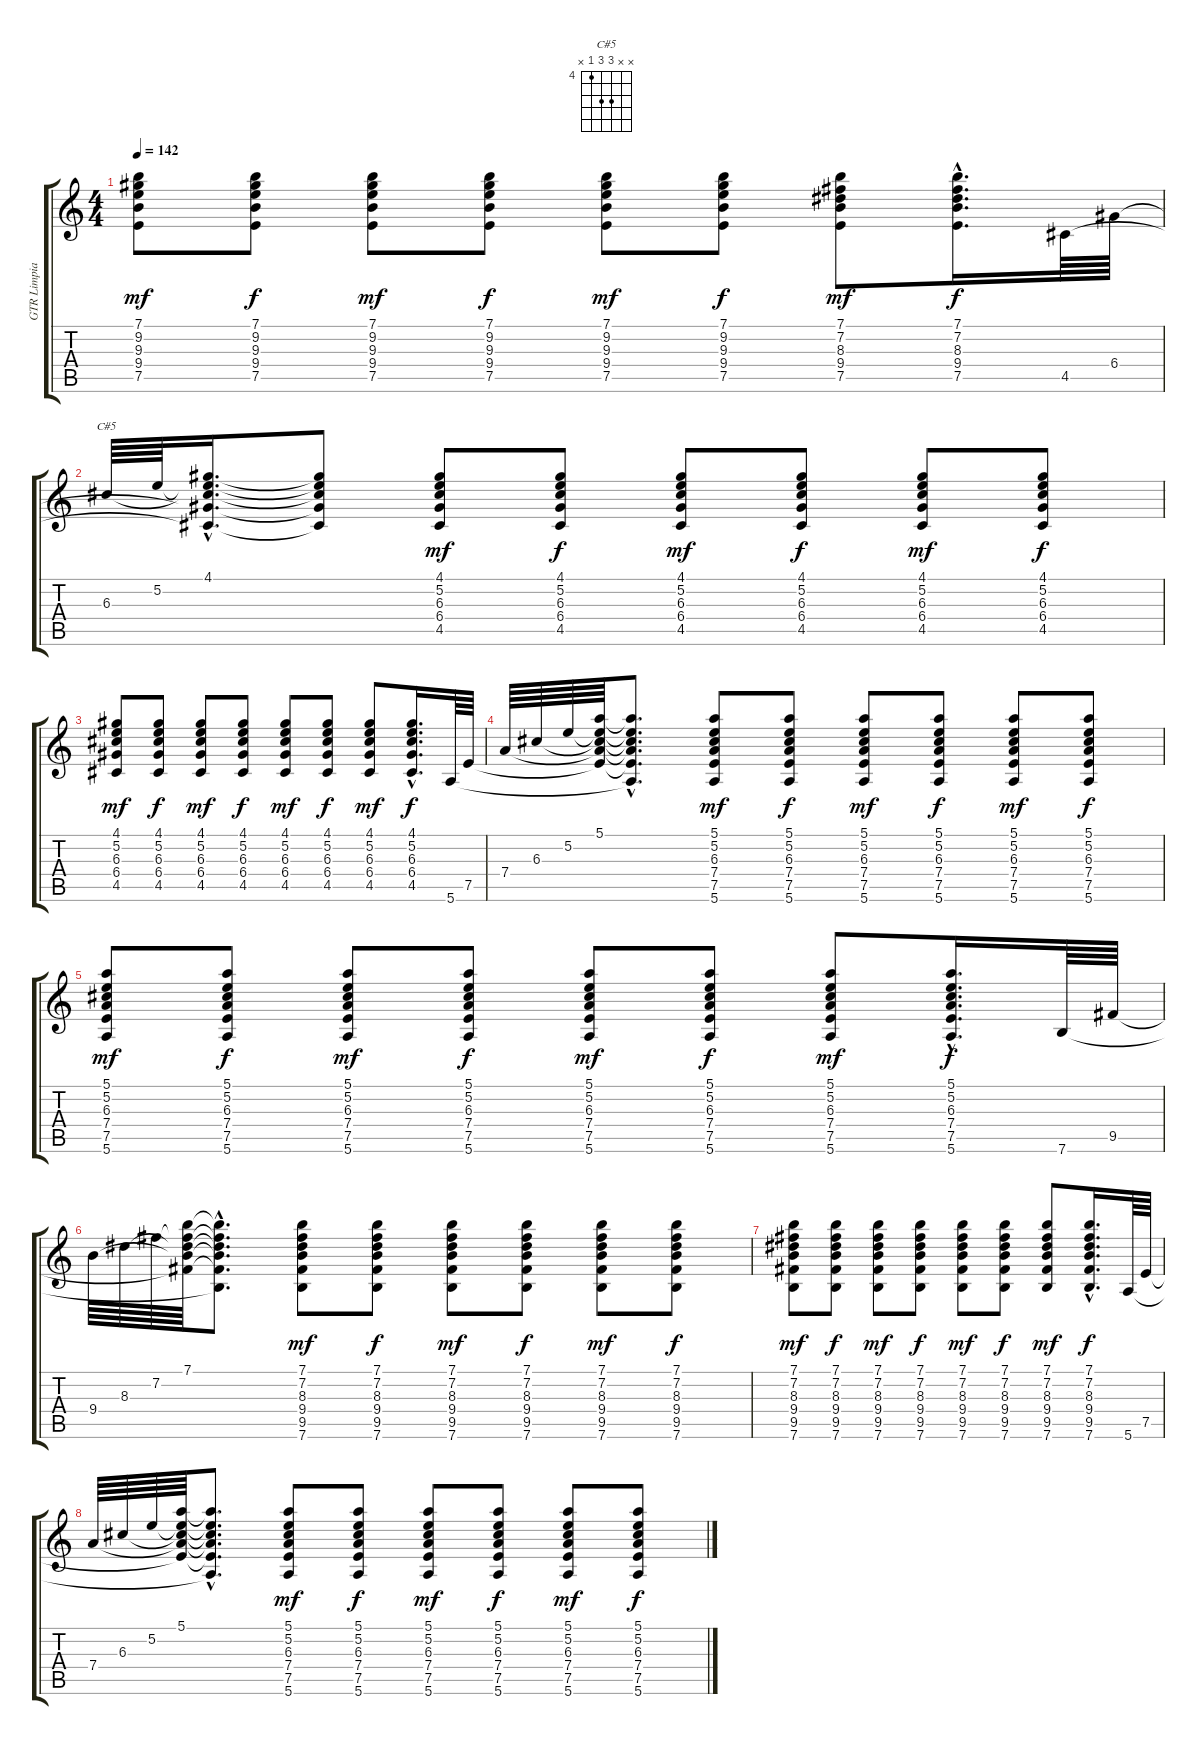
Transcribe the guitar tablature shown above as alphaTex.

\track ("GTR Limpia" "GTR Limpia") {instrument acousticguitarsteel}
\staff {score tabs}
\tuning (E4 B3 G3 D3 A2 E2) {hide}
\chord ("C#5" x x 6 6 4 x) {firstfret 4}
\ts (4 4)
\tempo 142
\clef g2
\ks c
(7.1 9.2 9.3 9.4 7.5).8{dy mf} (7.1 9.2 9.3 9.4 7.5).8{dy f} (7.1 9.2 9.3 9.4 7.5).8{dy mf} (7.1 9.2 9.3 9.4 7.5).8{dy f} (7.1 9.2 9.3 9.4 7.5).8{dy mf} (7.1 9.2 9.3 9.4 7.5).8{dy f} (7.1 7.2 8.3 9.4 7.5).8{dy mf} (7.1{hac} 7.2{hac} 8.3{hac} 9.4{hac} 7.5{hac}).16{d dy f} 4.5.64 6.4.64 |
6.3.64{ch "C#5"} 5.2.64 (4.1{hac} 5.2{hac t} 6.3{hac t} 6.4{hac t} 4.5{hac t}).16{d} (4.1{t} 5.2{t} 6.3{t} 6.4{t} 4.5{t}).8 (4.1 5.2 6.3 6.4 4.5).8{dy mf} (4.1 5.2 6.3 6.4 4.5).8{dy f} (4.1 5.2 6.3 6.4 4.5).8{dy mf} (4.1 5.2 6.3 6.4 4.5).8{dy f} (4.1 5.2 6.3 6.4 4.5).8{dy mf} (4.1 5.2 6.3 6.4 4.5).8{dy f} |
(4.1 5.2 6.3 6.4 4.5).8{dy mf} (4.1 5.2 6.3 6.4 4.5).8{dy f} (4.1 5.2 6.3 6.4 4.5).8{dy mf} (4.1 5.2 6.3 6.4 4.5).8{dy f} (4.1 5.2 6.3 6.4 4.5).8{dy mf} (4.1 5.2 6.3 6.4 4.5).8{dy f} (4.1 5.2 6.3 6.4 4.5).8{dy mf} (4.1{hac} 5.2{hac} 6.3{hac} 6.4{hac} 4.5{hac}).16{d dy f} 5.6.64 7.5.64 |
7.4.64 6.3.64 5.2.64 (5.1 5.2{t} 6.3{t} 7.4{t} 7.5{t}).64 (5.1{hac t} 5.2{hac t} 6.3{hac t} 7.4{hac t} 7.5{hac t} 5.6{hac t}).8{d} (5.1 5.2 6.3 7.4 7.5 5.6).8{dy mf} (5.1 5.2 6.3 7.4 7.5 5.6).8{dy f} (5.1 5.2 6.3 7.4 7.5 5.6).8{dy mf} (5.1 5.2 6.3 7.4 7.5 5.6).8{dy f} (5.1 5.2 6.3 7.4 7.5 5.6).8{dy mf} (5.1 5.2 6.3 7.4 7.5 5.6).8{dy f} |
(5.1 5.2 6.3 7.4 7.5 5.6).8{dy mf} (5.1 5.2 6.3 7.4 7.5 5.6).8{dy f} (5.1 5.2 6.3 7.4 7.5 5.6).8{dy mf} (5.1 5.2 6.3 7.4 7.5 5.6).8{dy f} (5.1 5.2 6.3 7.4 7.5 5.6).8{dy mf} (5.1 5.2 6.3 7.4 7.5 5.6).8{dy f} (5.1 5.2 6.3 7.4 7.5 5.6).8{dy mf} (5.1{hac} 5.2{hac} 6.3{hac} 7.4{hac} 7.5{hac} 5.6{hac}).16{d dy f} 7.6.64 9.5.64 |
9.4.64 8.3.64 7.2.64 (7.1 7.2{t} 8.3{t} 9.4{t} 9.5{t}).64 (7.1{hac t} 7.2{hac t} 8.3{hac t} 9.4{hac t} 9.5{hac t} 7.6{hac t}).8{d} (7.1 7.2 8.3 9.4 9.5 7.6).8{dy mf} (7.1 7.2 8.3 9.4 9.5 7.6).8{dy f} (7.1 7.2 8.3 9.4 9.5 7.6).8{dy mf} (7.1 7.2 8.3 9.4 9.5 7.6).8{dy f} (7.1 7.2 8.3 9.4 9.5 7.6).8{dy mf} (7.1 7.2 8.3 9.4 9.5 7.6).8{dy f} |
(7.1 7.2 8.3 9.4 9.5 7.6).8{dy mf} (7.1 7.2 8.3 9.4 9.5 7.6).8{dy f} (7.1 7.2 8.3 9.4 9.5 7.6).8{dy mf} (7.1 7.2 8.3 9.4 9.5 7.6).8{dy f} (7.1 7.2 8.3 9.4 9.5 7.6).8{dy mf} (7.1 7.2 8.3 9.4 9.5 7.6).8{dy f} (7.1 7.2 8.3 9.4 9.5 7.6).8{dy mf} (7.1{hac} 7.2{hac} 8.3{hac} 9.4{hac} 9.5{hac} 7.6{hac}).16{d dy f} 5.6.64 7.5.64 |
7.4.64 6.3.64 5.2.64 (5.1 5.2{t} 6.3{t} 7.4{t} 7.5{t}).64 (5.1{hac t} 5.2{hac t} 6.3{hac t} 7.4{hac t} 7.5{hac t} 5.6{hac t}).8{d} (5.1 5.2 6.3 7.4 7.5 5.6).8{dy mf} (5.1 5.2 6.3 7.4 7.5 5.6).8{dy f} (5.1 5.2 6.3 7.4 7.5 5.6).8{dy mf} (5.1 5.2 6.3 7.4 7.5 5.6).8{dy f} (5.1 5.2 6.3 7.4 7.5 5.6).8{dy mf} (5.1 5.2 6.3 7.4 7.5 5.6).8{dy f}
